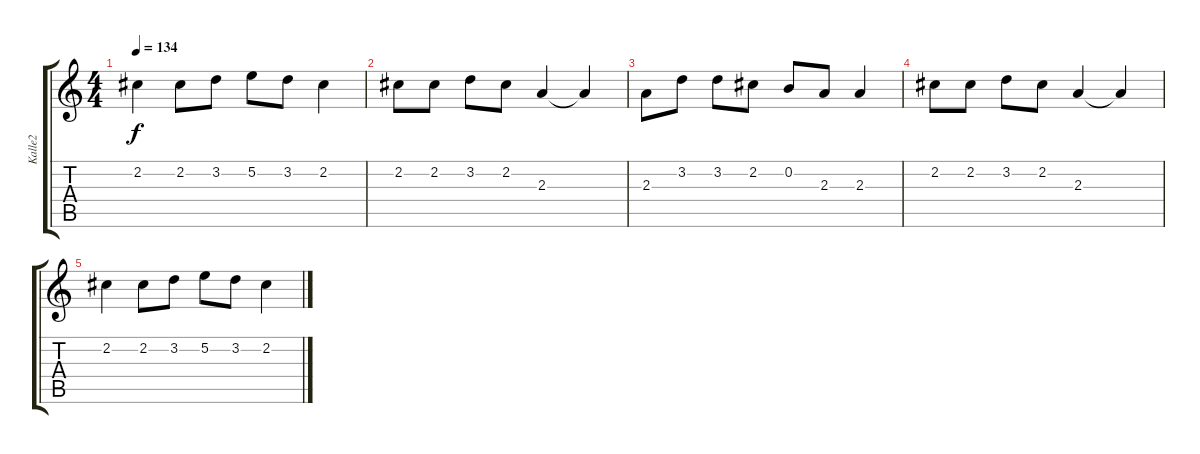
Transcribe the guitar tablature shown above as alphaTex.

\track ("Kalle2" "Kalle2") {instrument overdrivenguitar}
\staff {score tabs}
\tuning (E4 B3 G3 D3 A2 E2) {hide}
\ts (4 4)
\tempo 134
\clef g2
\ks c
2.2.4{dy f} 2.2.8 3.2.8 5.2.8 3.2.8 2.2.4 |
2.2.8 2.2.8 3.2.8 2.2.8 2.3.4 2.3{t}.4 |
2.3.8 3.2.8 3.2.8 2.2.8 0.2.8 2.3.8 2.3.4 |
2.2.8 2.2.8 3.2.8 2.2.8 2.3.4 2.3{t}.4 |
2.2.4 2.2.8 3.2.8 5.2.8 3.2.8 2.2.4
